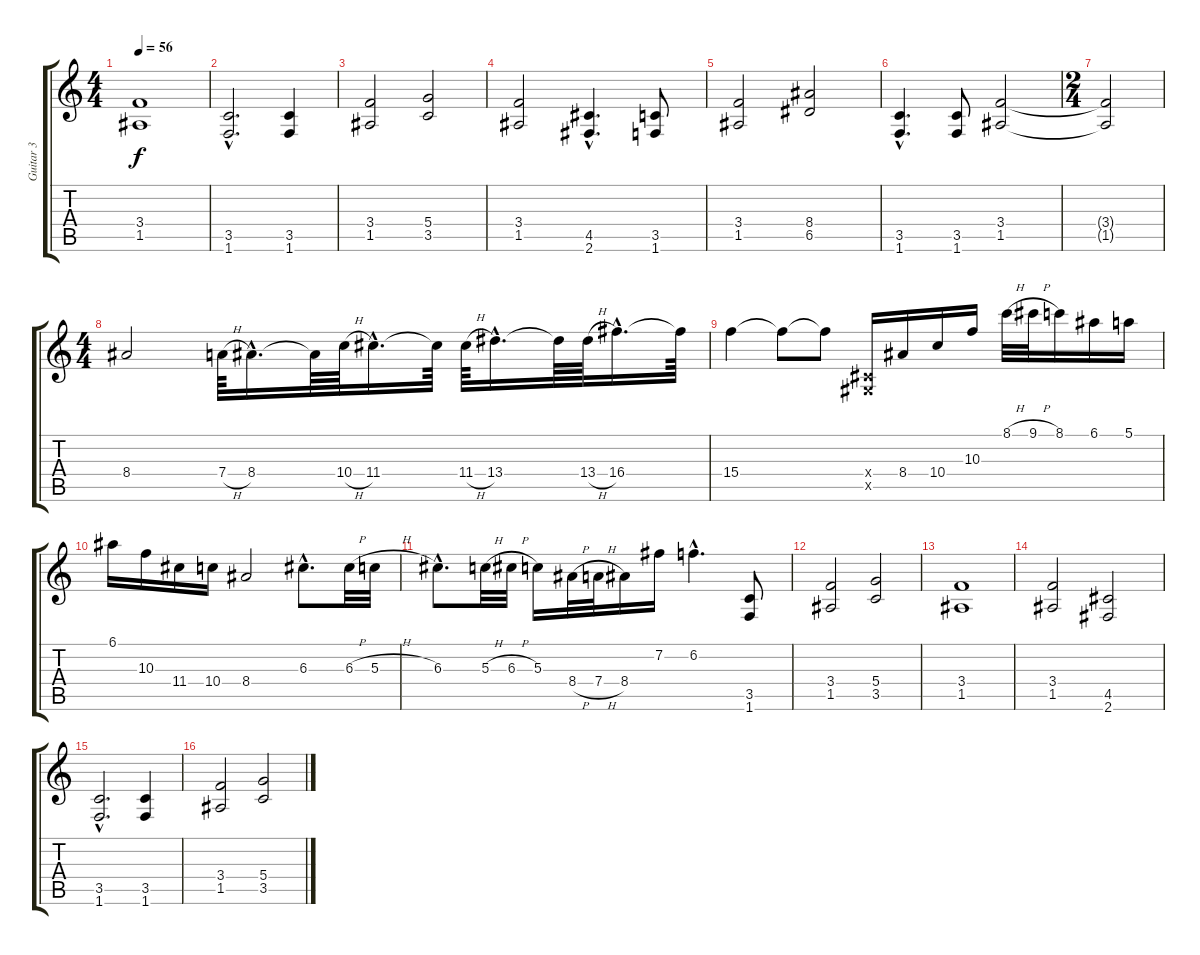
\track ("Guitar 3" "Guitar 3") {instrument distortionguitar}
\staff {score tabs}
\tuning (E4 B3 G3 D3 A2 E2) {hide}
\ts (4 4)
\tempo 56
\clef g2
\ks c
(3.4 1.5).1{dy f} |
(3.5{hac} 1.6{hac}).2{d} (3.5 1.6).4 |
(3.4 1.5).2 (5.4 3.5).2 |
(3.4 1.5).2 (4.5{hac} 2.6{hac}).4{d} (3.5 1.6).8 |
(3.4 1.5).2 (8.4 6.5).2 |
(3.5{hac} 1.6{hac}).4{d} (3.5 1.6).8 (3.4 1.5).2 |
\ts (2 4)
(3.4{t} 1.5{t}).2 |
\ts (4 4)
8.4.2 7.4{h}.64 8.4{hac}.16{d} 8.4{t}.64 10.4{h}.64 11.4{hac}.16{d} 11.4{t}.64 11.4{h}.64 13.4{hac}.16{d} 13.4{t}.64 13.4{h}.64 16.4{hac}.16{d} 16.4{t}.64 |
15.4.4 15.4{t}.8 15.4{t}.8 (-1.4{x} -1.5{x}).16 8.4.16 10.4.16 10.3.16 8.1{h}.32 9.1{h}.32 8.1.16 6.1.16 5.1.16 |
6.1.16 10.3.16 11.4.16 10.4.16 8.4.2 6.3{hac}.8{d} 6.3{h}.32 5.3{h}.32 |
6.3{hac}.8{d} 5.3{h}.32 6.3{h}.32 5.3.16 8.4{h}.32 7.4{h}.32 8.4.16 7.2.16 6.2{hac}.4{d} (3.5 1.6).8 |
(3.4 1.5).2 (5.4 3.5).2 |
(3.4 1.5).1 |
(3.4 1.5).2 (4.5 2.6).2 |
(3.5{hac} 1.6{hac}).2{d} (3.5 1.6).4 |
(3.4 1.5).2 (5.4 3.5).2
